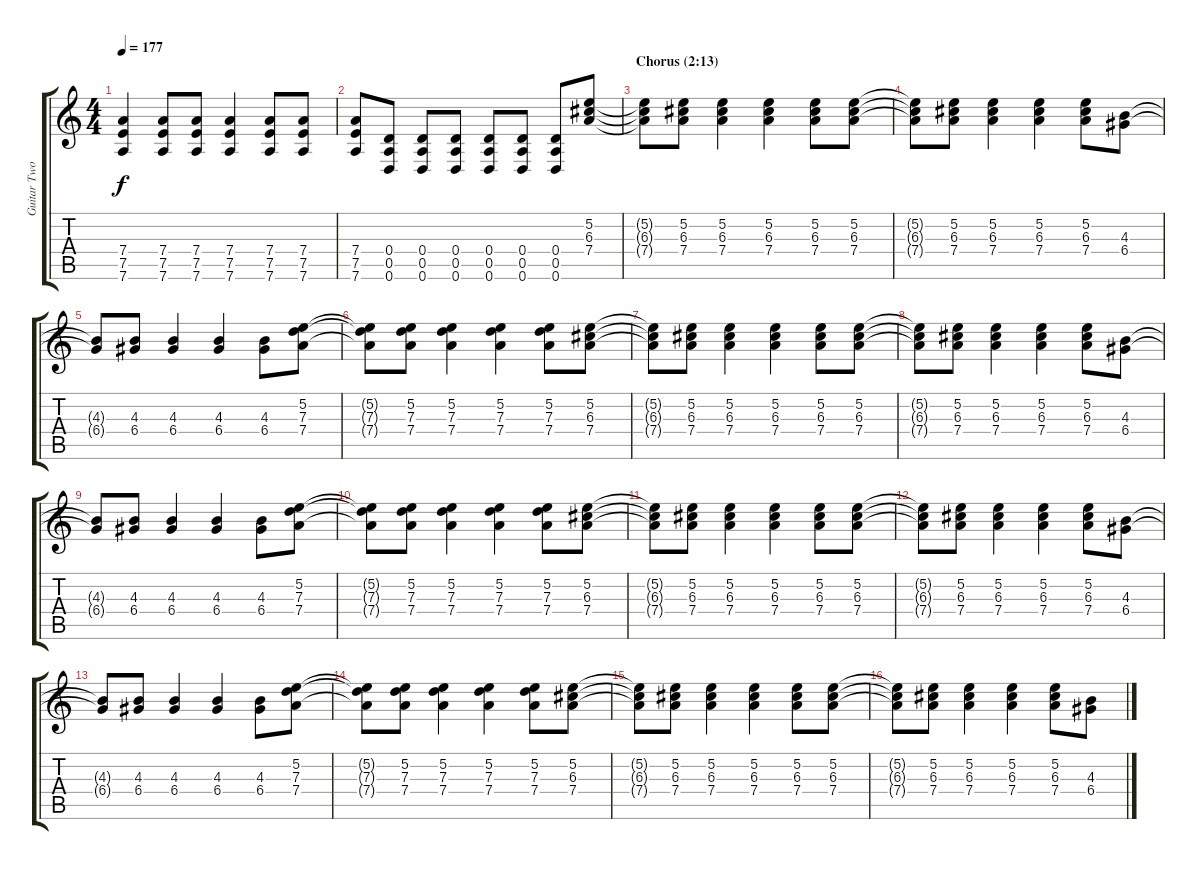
\track ("Guitar Two" "Guitar Two") {instrument overdrivenguitar}
\staff {score tabs}
\tuning (E4 B3 G3 D3 A2 D2) {hide}
\ts (4 4)
\tempo 177
\clef g2
\ks c
(7.4{t} 7.5{t} 7.6{t}).4{dy f} (7.4 7.5 7.6).8 (7.4 7.5 7.6).8 (7.4 7.5 7.6).4 (7.4 7.5 7.6).8 (7.4 7.5 7.6).8 |
(7.4 7.5 7.6).8 (0.4 0.5 0.6).8 (0.4 0.5 0.6).8 (0.4 0.5 0.6).8 (0.4 0.5 0.6).8 (0.4 0.5 0.6).8 (0.4 0.5 0.6).8 (5.2 6.3 7.4).8 |
\section ("" "Chorus (2:13)")
(5.2{t} 6.3{t} 7.4{t}).8 (5.2 6.3 7.4).8 (5.2 6.3 7.4).4 (5.2 6.3 7.4).4 (5.2 6.3 7.4).8 (5.2 6.3 7.4).8 |
(5.2{t} 6.3{t} 7.4{t}).8 (5.2 6.3 7.4).8 (5.2 6.3 7.4).4 (5.2 6.3 7.4).4 (5.2 6.3 7.4).8 (4.3 6.4).8 |
(4.3{t} 6.4{t}).8 (4.3 6.4).8 (4.3 6.4).4 (4.3 6.4).4 (4.3 6.4).8 (5.2 7.3 7.4).8 |
(5.2{t} 7.3{t} 7.4{t}).8 (5.2 7.3 7.4).8 (5.2 7.3 7.4).4 (5.2 7.3 7.4).4 (5.2 7.3 7.4).8 (5.2 6.3 7.4).8 |
(5.2{t} 6.3{t} 7.4{t}).8 (5.2 6.3 7.4).8 (5.2 6.3 7.4).4 (5.2 6.3 7.4).4 (5.2 6.3 7.4).8 (5.2 6.3 7.4).8 |
(5.2{t} 6.3{t} 7.4{t}).8 (5.2 6.3 7.4).8 (5.2 6.3 7.4).4 (5.2 6.3 7.4).4 (5.2 6.3 7.4).8 (4.3 6.4).8 |
(4.3{t} 6.4{t}).8 (4.3 6.4).8 (4.3 6.4).4 (4.3 6.4).4 (4.3 6.4).8 (5.2 7.3 7.4).8 |
(5.2{t} 7.3{t} 7.4{t}).8 (5.2 7.3 7.4).8 (5.2 7.3 7.4).4 (5.2 7.3 7.4).4 (5.2 7.3 7.4).8 (5.2 6.3 7.4).8 |
(5.2{t} 6.3{t} 7.4{t}).8 (5.2 6.3 7.4).8 (5.2 6.3 7.4).4 (5.2 6.3 7.4).4 (5.2 6.3 7.4).8 (5.2 6.3 7.4).8 |
(5.2{t} 6.3{t} 7.4{t}).8 (5.2 6.3 7.4).8 (5.2 6.3 7.4).4 (5.2 6.3 7.4).4 (5.2 6.3 7.4).8 (4.3 6.4).8 |
(4.3{t} 6.4{t}).8 (4.3 6.4).8 (4.3 6.4).4 (4.3 6.4).4 (4.3 6.4).8 (5.2 7.3 7.4).8 |
(5.2{t} 7.3{t} 7.4{t}).8 (5.2 7.3 7.4).8 (5.2 7.3 7.4).4 (5.2 7.3 7.4).4 (5.2 7.3 7.4).8 (5.2 6.3 7.4).8 |
(5.2{t} 6.3{t} 7.4{t}).8 (5.2 6.3 7.4).8 (5.2 6.3 7.4).4 (5.2 6.3 7.4).4 (5.2 6.3 7.4).8 (5.2 6.3 7.4).8 |
(5.2{t} 6.3{t} 7.4{t}).8 (5.2 6.3 7.4).8 (5.2 6.3 7.4).4 (5.2 6.3 7.4).4 (5.2 6.3 7.4).8 (4.3 6.4).8
